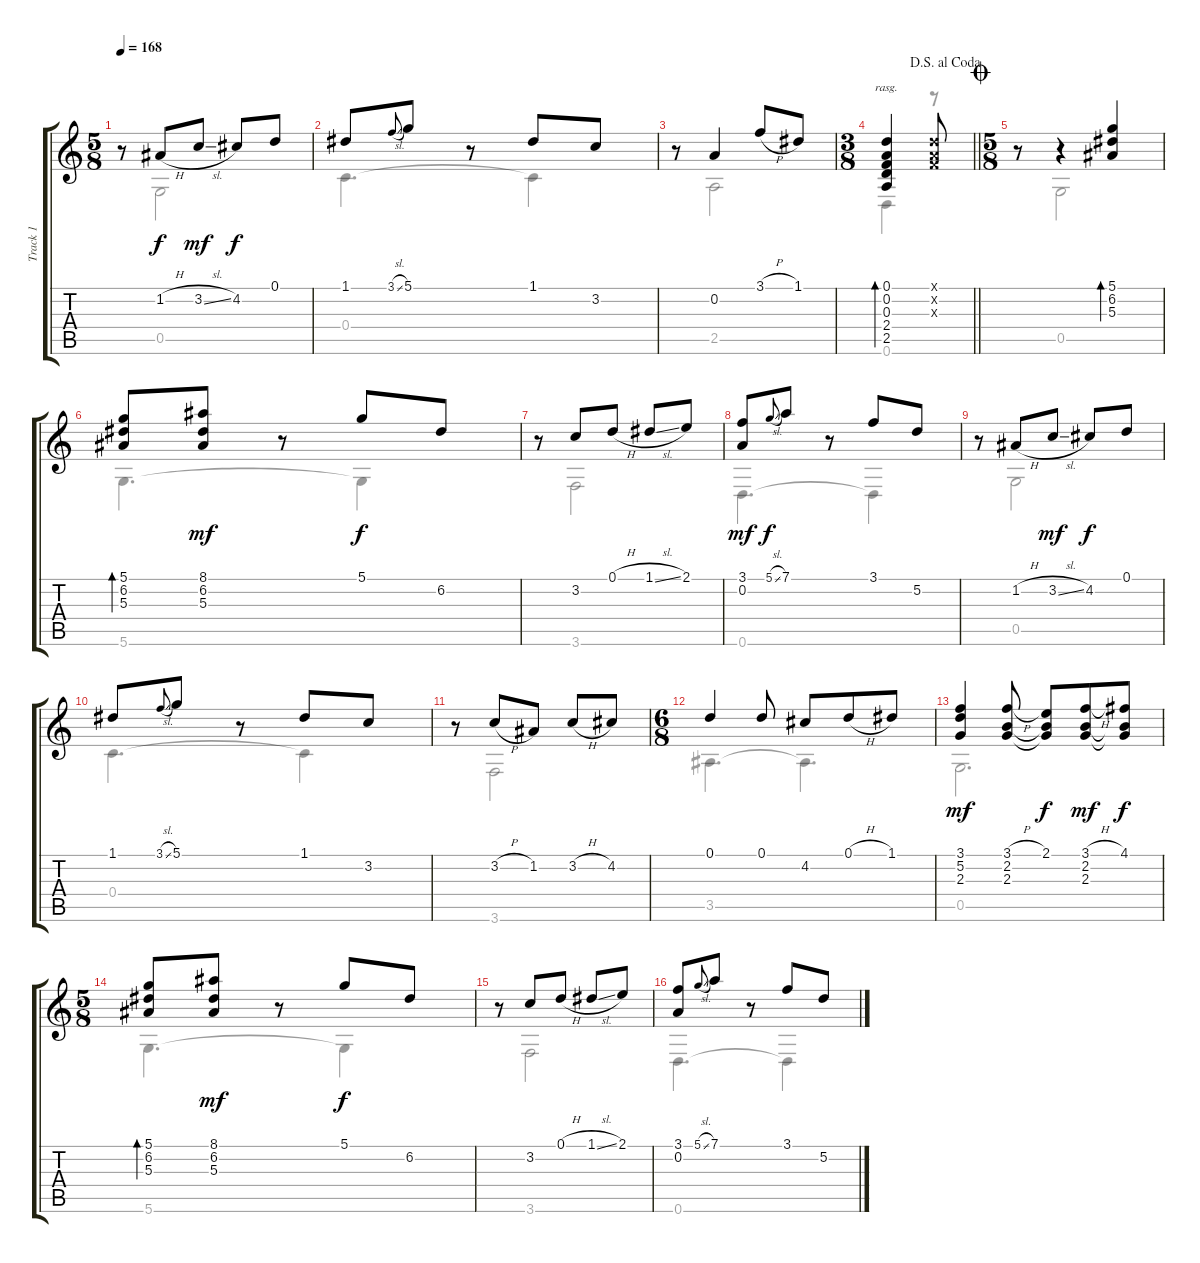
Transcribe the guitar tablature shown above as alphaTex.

\track ("Track 1" "Track 1") {instrument acousticguitarsteel}
\staff {score tabs}
\tuning (D4 A3 F3 C3 G2 D2) {hide}
\voice
\ts (5 8)
\tempo 168
\clef g2
\ks c
r.8{dy f} 1.2{h}.8 3.2{sl}.8{dy mf} 4.2.8{dy f} 0.1.8 |
1.1.8 3.1{sl}.8{gr onbeat} 5.1.8 r.8 1.1.8 3.2.8 |
r.8 0.2.4 3.1{h}.8 1.1.8 |
\ts (3 8)
\jump dalsegnoalcoda
\barLineRight lightlight
(0.1 0.2 0.3 2.4 2.5).4{bd 120 rasg ii} (0.1{x} 0.2{x} 0.3{x}).8 |
\ts (5 8)
\jump coda
r.8 r.4 (5.1 6.2 5.3).4{bd 60} |
(5.1 6.2 5.3).8{bd 240} (8.1 6.2 5.3).8{dy mf} r.8 5.1.8{dy f} 6.2.8 |
r.8 3.2.8 0.1{h}.8 1.1{sl}.8 2.1.8 |
(3.1 0.2).8{dy mf} 5.1{sl}.8{gr onbeat dy f} 7.1.8 r.8 3.1.8 5.2.8 |
r.8 1.2{h}.8 3.2{sl}.8{dy mf} 4.2.8{dy f} 0.1.8 |
1.1.8 3.1{sl}.8{gr onbeat} 5.1.8 r.8 1.1.8 3.2.8 |
r.8 3.2{h}.8 1.2.8 3.2{h}.8 4.2.8 |
\ts (6 8)
0.1.4 0.1.8 4.2.8 0.1{h}.8 1.1.8 |
(3.1 5.2 2.3).4{dy mf} (3.1{h} 2.2 2.3).8 (2.1 2.2{t} 2.3{t}).8{dy f} (3.1{h} 2.2 2.3).8{dy mf} (4.1 2.2{t} 2.3{t}).8{dy f} |
\ts (5 8)
(5.1 6.2 5.3).8{bd 240} (8.1 6.2 5.3).8{dy mf} r.8 5.1.8{dy f} 6.2.8 |
r.8 3.2.8 0.1{h}.8 1.1{sl}.8 2.1.8 |
(3.1 0.2).8 5.1{sl}.8{gr onbeat} 7.1.8 r.8 3.1.8 5.2.8
\voice
\clef g2
\ottava regular
\simile none
\ks c
r.8{dy f} 0.5.2 |
0.4.4{d} 0.4{t}.4 |
r.8 2.5.2 |
\barLineRight lightlight
0.6.4 r.8 |
r.8 0.5.2 |
5.6.4{d} 5.6{t}.4 |
r.8 3.6.2 |
0.6.4{d} 0.6{t}.4 |
r.8 0.5.2 |
0.4.4{d} 0.4{t}.4 |
r.8 3.6.2 |
3.5.4{d} 3.5{t}.4{d} |
0.5.2{d} |
5.6.4{d} 5.6{t}.4 |
r.8 3.6.2 |
0.6.4{d} 0.6{t}.4
